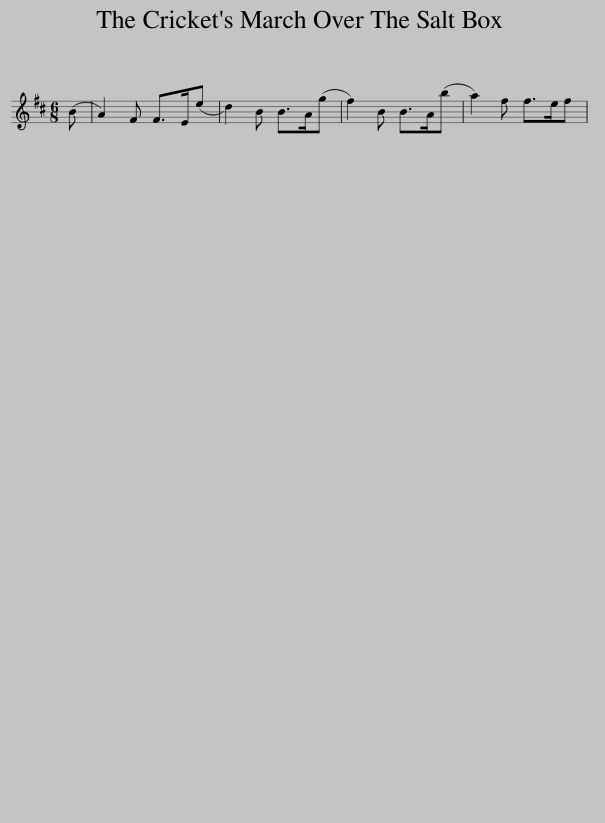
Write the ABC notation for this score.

X:1
L:1/8
M:6/8
I:linebreak $
K:D
V:1 treble
V:1
 (B | A2) F F>E(e | d2) B B>A(g | f2) B B>A(b | a2) f f>ef | %5
